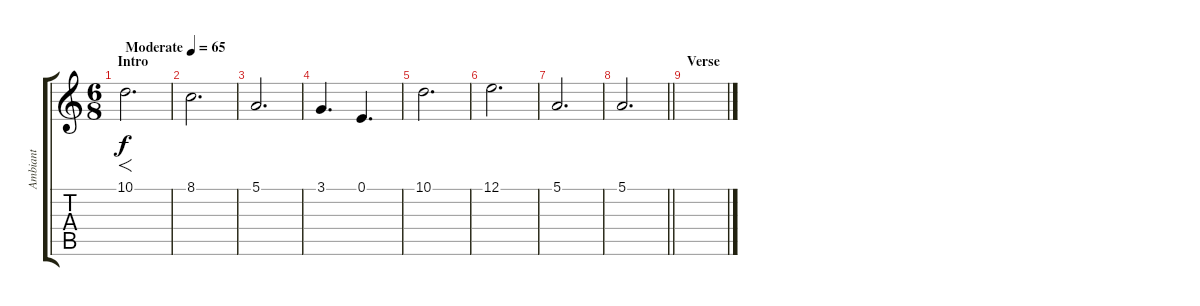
\track ("Ambiant" "Ambiant") {instrument lead2sawtooth}
\staff {score tabs}
\tuning (E4 B3 G3 D3 A2 E2) {hide}
\ts (6 8)
\section ("" "Intro")
\tempo (65 "Moderate")
\clef g2
\ks c
10.1.2{f d dy f instrument lead2sawtooth} |
8.1.2{d} |
5.1.2{d} |
3.1.4{d} 0.1.4{d} |
10.1.2{d} |
12.1.2{d} |
5.1.2{d} |
\barLineRight lightlight
5.1.2{d} |
\section ("" "Verse")
